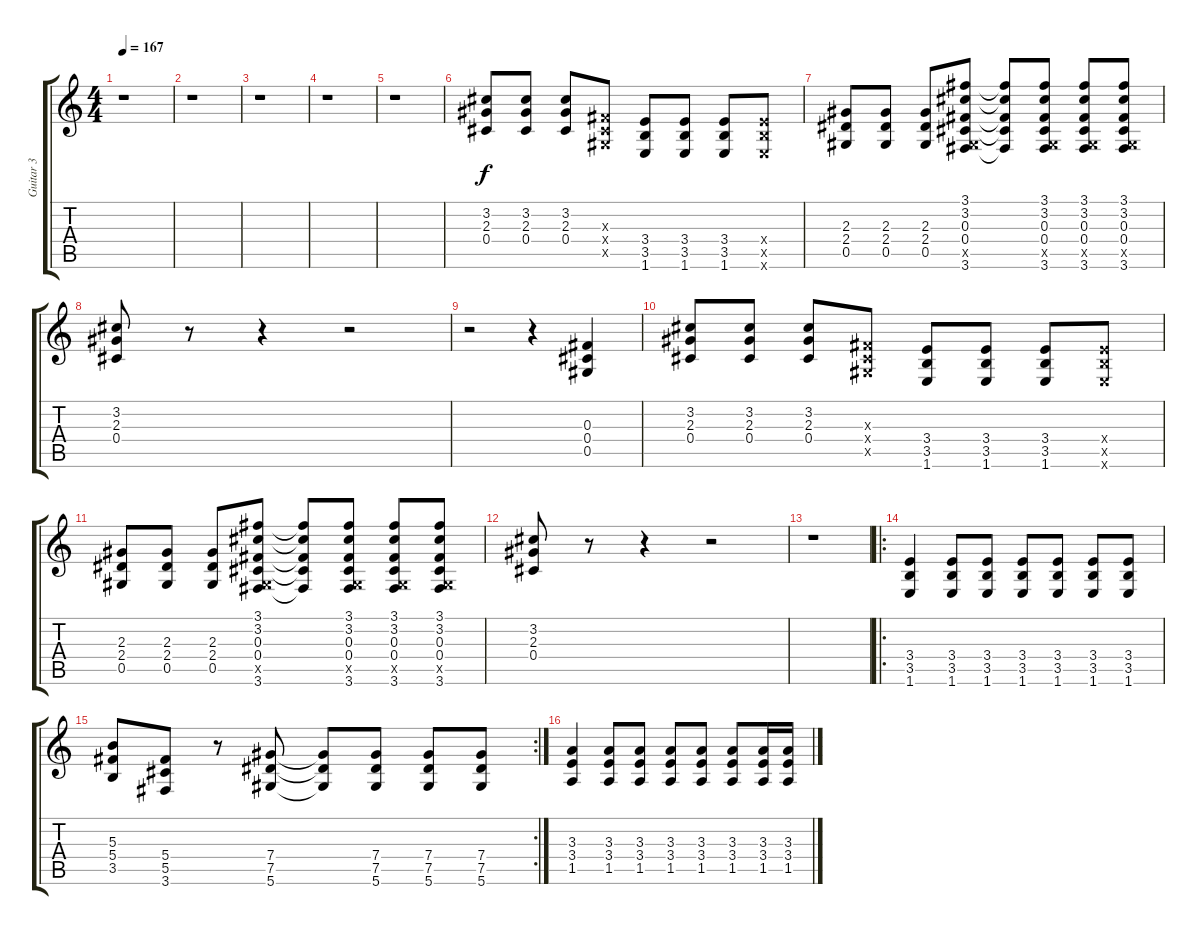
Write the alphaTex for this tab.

\track ("Guitar 3" "Guitar 3") {instrument overdrivenguitar}
\staff {score tabs}
\tuning (Eb4 Bb3 Gb3 Db3 Ab2 Eb2) {hide}
\ts (4 4)
\tempo 167
\clef g2
\ks c
r.1{dy f} |
r.1 |
r.1 |
r.1 |
r.1 |
(3.2 2.3 0.4).8 (3.2 2.3 0.4).8 (3.2 2.3 0.4).8 (0.3{x} 0.4{x} 0.5{x}).8 (3.4 3.5 1.6).8 (3.4 3.5 1.6).8 (3.4 3.5 1.6).8 (3.4{x} 3.5{x} 1.6{x}).8 |
(2.3 2.4 0.5).8 (2.3 2.4 0.5).8 (2.3 2.4 0.5).8 (3.1 3.2 0.3 0.4 0.5{x} 3.6).8 (3.1{t} 3.2{t} 0.3{t} 0.4{t} 3.6{t}).8 (3.1 3.2 0.3 0.4 0.5{x} 3.6).8 (3.1 3.2 0.3 0.4 0.5{x} 3.6).8 (3.1 3.2 0.3 0.4 0.5{x} 3.6).8 |
(3.2 2.3 0.4).8 r.8 r.4 r.2 |
r.2 r.4 (0.3 0.4 0.5).4 |
(3.2 2.3 0.4).8 (3.2 2.3 0.4).8 (3.2 2.3 0.4).8 (0.3{x} 0.4{x} 0.5{x}).8 (3.4 3.5 1.6).8 (3.4 3.5 1.6).8 (3.4 3.5 1.6).8 (3.4{x} 3.5{x} 1.6{x}).8 |
(2.3 2.4 0.5).8 (2.3 2.4 0.5).8 (2.3 2.4 0.5).8 (3.1 3.2 0.3 0.4 0.5{x} 3.6).8 (3.1{t} 3.2{t} 0.3{t} 0.4{t} 3.6{t}).8 (3.1 3.2 0.3 0.4 0.5{x} 3.6).8 (3.1 3.2 0.3 0.4 0.5{x} 3.6).8 (3.1 3.2 0.3 0.4 0.5{x} 3.6).8 |
(3.2 2.3 0.4).8 r.8 r.4 r.2 |
r.1 |
\ro
(3.4 3.5 1.6).4 (3.4 3.5 1.6).8 (3.4 3.5 1.6).8 (3.4 3.5 1.6).8 (3.4 3.5 1.6).8 (3.4 3.5 1.6).8 (3.4 3.5 1.6).8 |
\rc 2
(5.3 5.4 3.5).8 (5.4 5.5 3.6).8 r.8 (7.4 7.5 5.6).8 (7.4{t} 7.5{t} 5.6{t}).8 (7.4 7.5 5.6).8 (7.4 7.5 5.6).8 (7.4 7.5 5.6).8 |
(3.3 3.4 1.5).4 (3.3 3.4 1.5).8 (3.3 3.4 1.5).8 (3.3 3.4 1.5).8 (3.3 3.4 1.5).8 (3.3 3.4 1.5).8 (3.3 3.4 1.5).16 (3.3 3.4 1.5).16
